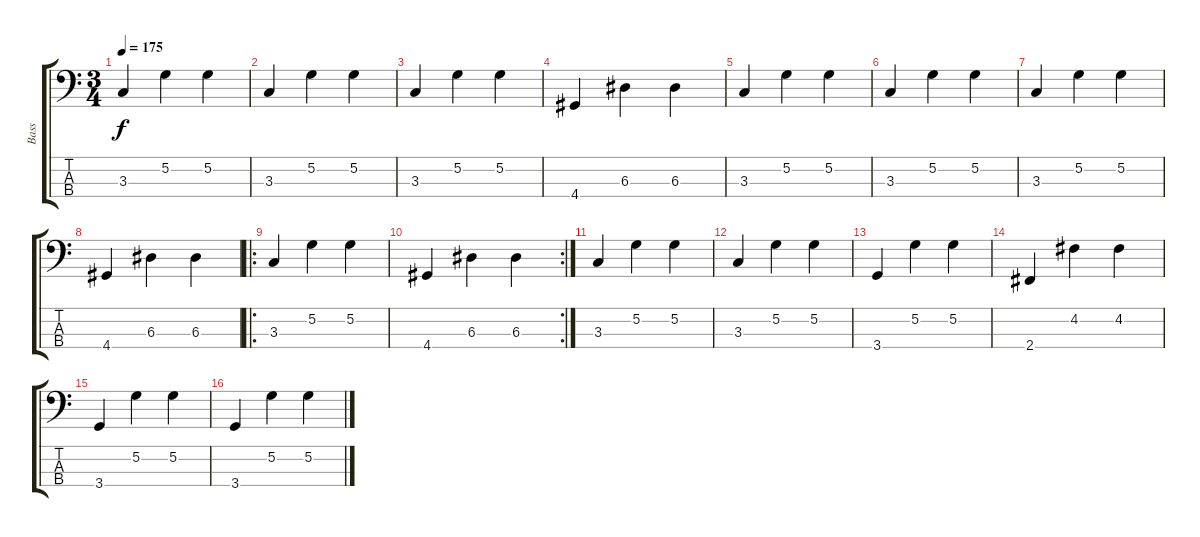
\track ("Bass" "Bass") {instrument electricbassfinger}
\staff {score tabs}
\tuning (G2 D2 A1 E1) {hide}
\ts (3 4)
\tempo 175
\clef f4
\ks c
3.3.4{dy f} 5.2.4 5.2.4 |
3.3.4 5.2.4 5.2.4 |
3.3.4 5.2.4 5.2.4 |
4.4.4 6.3.4 6.3.4 |
3.3.4 5.2.4 5.2.4 |
3.3.4 5.2.4 5.2.4 |
3.3.4 5.2.4 5.2.4 |
4.4.4 6.3.4 6.3.4 |
\ro
3.3.4 5.2.4 5.2.4 |
\rc 2
4.4.4 6.3.4 6.3.4 |
3.3.4 5.2.4 5.2.4 |
3.3.4 5.2.4 5.2.4 |
3.4.4 5.2.4 5.2.4 |
2.4.4 4.2.4 4.2.4 |
3.4.4 5.2.4 5.2.4 |
3.4.4 5.2.4 5.2.4
